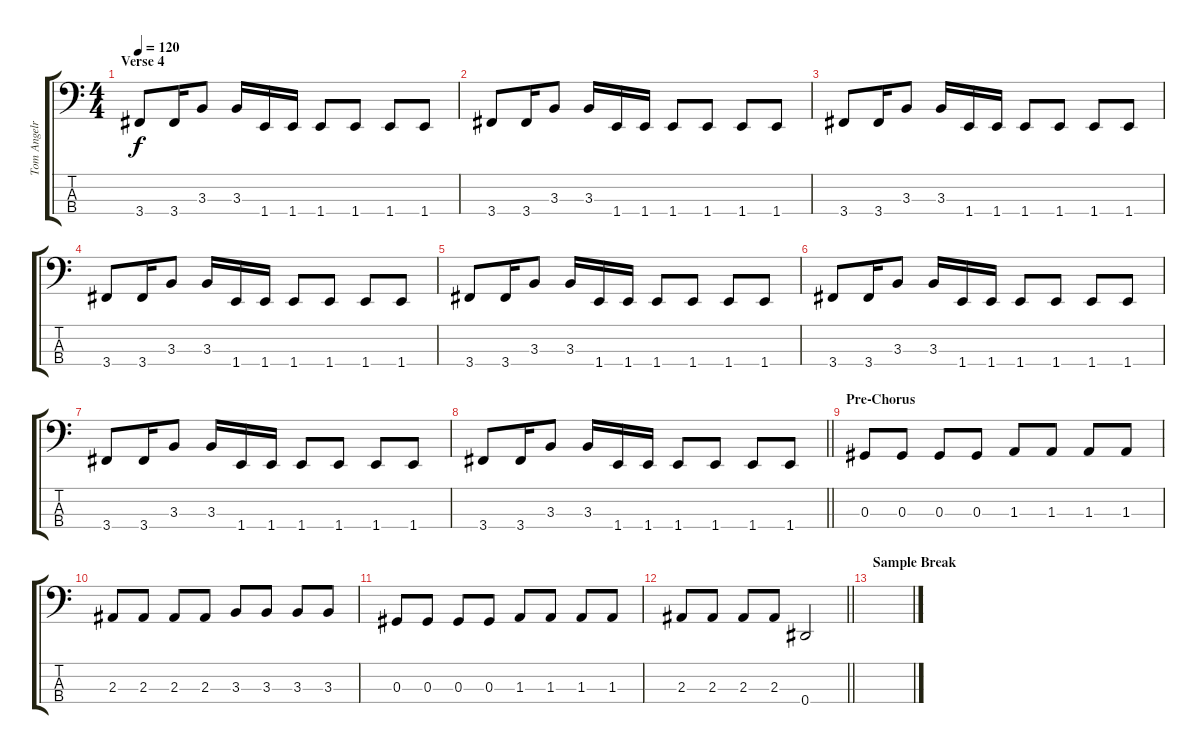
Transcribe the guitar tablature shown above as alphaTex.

\track ("Tom Angelripper" "Tom Angelr") {instrument overdrivenguitar}
\staff {score tabs}
\tuning (Gb2 Db2 Ab1 Eb1) {hide}
\ts (4 4)
\section ("" "Verse 4")
\tempo 120
\clef f4
\ks c
3.4.8{dy f} 3.4.16 3.3.8 3.3.16 1.4.16 1.4.16 1.4.8 1.4.8 1.4.8 1.4.8 |
3.4.8 3.4.16 3.3.8 3.3.16 1.4.16 1.4.16 1.4.8 1.4.8 1.4.8 1.4.8 |
3.4.8 3.4.16 3.3.8 3.3.16 1.4.16 1.4.16 1.4.8 1.4.8 1.4.8 1.4.8 |
3.4.8 3.4.16 3.3.8 3.3.16 1.4.16 1.4.16 1.4.8 1.4.8 1.4.8 1.4.8 |
3.4.8 3.4.16 3.3.8 3.3.16 1.4.16 1.4.16 1.4.8 1.4.8 1.4.8 1.4.8 |
3.4.8 3.4.16 3.3.8 3.3.16 1.4.16 1.4.16 1.4.8 1.4.8 1.4.8 1.4.8 |
3.4.8 3.4.16 3.3.8 3.3.16 1.4.16 1.4.16 1.4.8 1.4.8 1.4.8 1.4.8 |
\barLineRight lightlight
3.4.8 3.4.16 3.3.8 3.3.16 1.4.16 1.4.16 1.4.8 1.4.8 1.4.8 1.4.8 |
\section ("" "Pre-Chorus")
0.3.8 0.3.8 0.3.8 0.3.8 1.3.8 1.3.8 1.3.8 1.3.8 |
2.3.8 2.3.8 2.3.8 2.3.8 3.3.8 3.3.8 3.3.8 3.3.8 |
0.3.8 0.3.8 0.3.8 0.3.8 1.3.8 1.3.8 1.3.8 1.3.8 |
\barLineRight lightlight
2.3.8 2.3.8 2.3.8 2.3.8 0.4.2 |
\section ("" "Sample Break")
